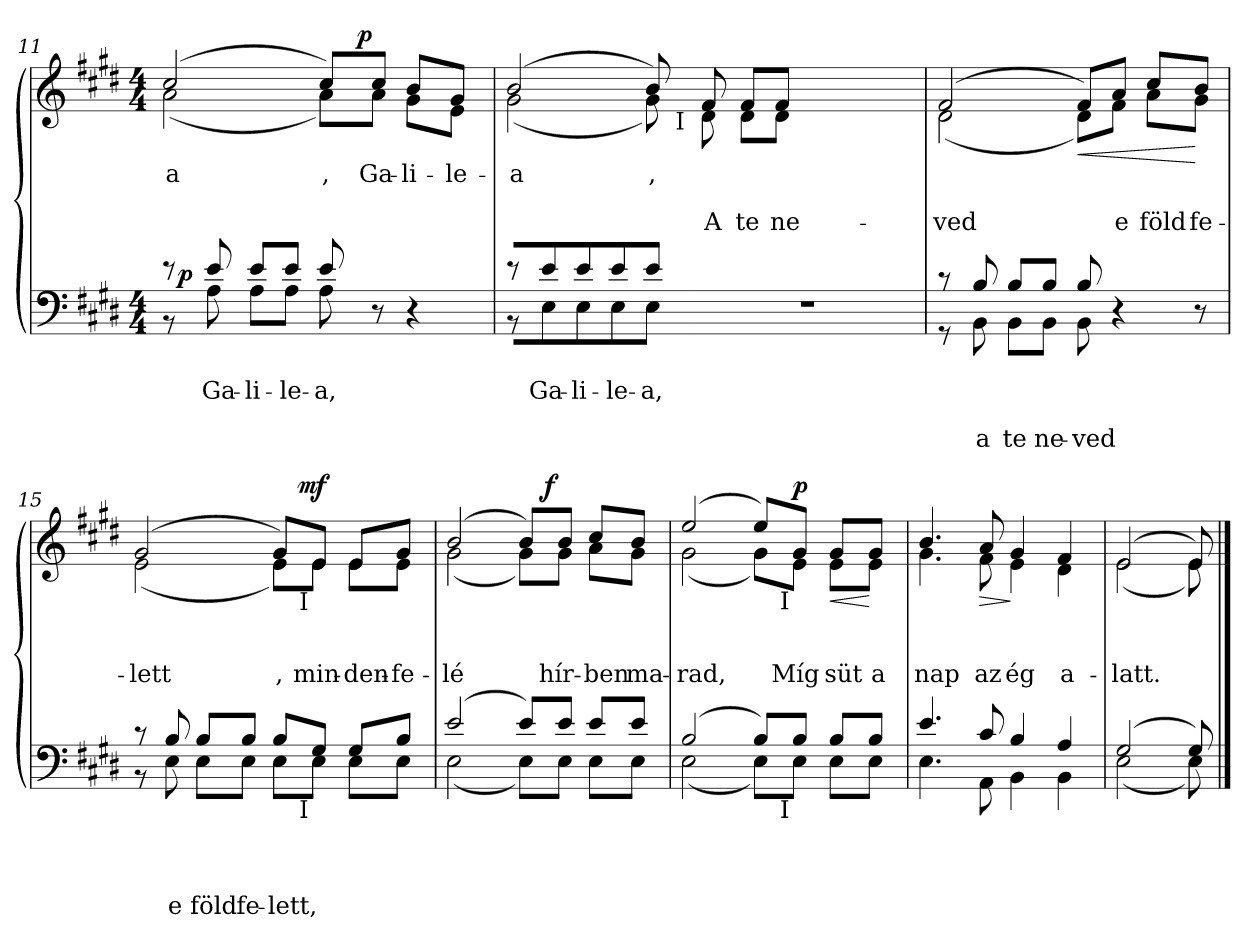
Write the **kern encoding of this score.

**kern	**text	**text	**text	**text	**dynam	**kern	**text	**text	**text	**dynam
*part2	*part2	*part2	*part2	*part2	*part2	*part1	*part1	*part1	*part1	*part1
*staff2	*staff2	*staff2	*staff2	*staff2	*staff2	*staff1	*staff1	*staff1	*staff1	*staff1
*clefF4	*	*	*	*	*	*clefG2	*	*	*	*
*k[f#c#g#d#]	*	*	*	*	*	*k[f#c#g#d#]	*	*	*	*
*c#:	*	*	*	*	*	*c#:	*	*	*	*
*M4/4	*	*	*	*	*	*M4/4	*	*	*	*
=11	=11	=11	=11	=11	=11	=11	=11	=11	=11	=11
*^	*	*	*	*	*	*^	*	*	*	*
!	!	!	!	!	!	!	!	!	!LO:LY:b	!	!	!
*	*^	*	*	*	*	*	*	*^	*	*	*	*
8r	8r	32ryy	.	.	.	.	.	(2cc#/	(<2a\	2ryy	a	.	.	.
!	!	!	!	!	!	!	!LO:DY:a	!	!	!	!	!	!	!
.	.	2ryy	.	.	.	.	p	.	.	.	.	.	.	.
!	!	!	!	!LO:LY:a	!	!	!	!	!	!	!	!	!	!
8e/	8A\	.	.	Ga-	.	.	.	.	.	.	.	.	.	.
!	!	!	!	!LO:LY:a	!	!	!	!	!	!	!	!	!	!
8e/L	8A\L	.	.	-li-	.	.	.	.	.	.	.	.	.	.
!	!	!	!	!LO:LY:a	!	!	!	!	!	!	!	!	!	!
8e/J	8A\J	.	.	-le-	.	.	.	.	.	.	.	.	.	.
!	!	!	!	!LO:LY:a	!	!	!	!	!	!	!	!	!	!
!	!	!	!	!	!	!	!	!	!	!	!LO:LY:b	!	!	!
8e/	8A\	.	.	-a,	.	.	.	8cc#/L)	8a\L)	16.ryy	-,	.	.	.
.	.	4...ryy	.	.	.	.	.	.	.	.	.	.	.	.
!	!	!	!	!	!	!	!	!	!	!	!	!	!	!LO:DY:a
.	.	.	.	.	.	.	.	.	.	4ryy	.	.	.	p
!	!	!	!	!	!	!	!	!	!	!	!LO:LY:b	!	!	!
4.ryy	8r	.	.	.	.	.	.	8cc#/J	8a\J	.	Ga-	.	.	.
!	!	!	!	!	!	!	!	!	!	!	!LO:LY:b	!	!	!
.	4r	.	.	.	.	.	.	8b/L	8g#\L	.	-li-	.	.	.
.	.	.	.	.	.	.	.	.	.	8ryy	.	.	.	.
!	!	!	!	!	!	!	!	!	!	!	!LO:LY:b	!	!	!
.	.	.	.	.	.	.	.	8g#/J	8e\J	.	-le-	.	.	.
.	.	.	.	.	.	.	.	.	.	32ryy	.	.	.	.
*	*v	*v	*	*	*	*	*	*	*	*	*	*	*	*
=12	=12	=12	=12	=12	=12	=12	=12	=12	=12	=12	=12	=12	=12
*	*^	*	*	*	*	*	*	*	*	*	*	*	*
!	!	!	!	!	!	!	!	!	!	!	!LO:LY:b	!	!	!
*	*v	*v	*	*	*	*	*	*	*	*	*	*	*	*
8r	8r	.	.	.	.	.	(>2b/	(<2g#\	2ryy	a	.	.	.
!	!	!	!LO:LY:a	!	!	!	!	!	!	!	!	!	!
8e/	8E\	.	Ga-	.	.	.	.	.	.	.	.	.	.
!	!	!	!LO:LY:a	!	!	!	!	!	!	!	!	!	!
8e/L	8E\L	.	-li-	.	.	.	.	.	.	.	.	.	.
!	!	!	!LO:LY:a	!	!	!	!	!	!	!	!	!	!
8e/J	8E\J	.	-le-	.	.	.	.	.	.	.	.	.	.
!	!	!	!LO:LY:a	!	!	!	!	!	!	!	!	!	!
!	!	!	!	!	!	!	!	!	!	!LO:LY:b	!	!	!
8e/J	8E\J	.	-a,	.	.	.	8b/)	8g#\)	16.ryy	-,	.	.	.
!	!	!	!	!	!	!	!	!	!LO:TX:b:t=I	!	!	!	!
.	.	.	.	.	.	.	.	.	32ryy	.	.	.	.
*v	*v	*	*	*	*	*	*	*	*	*	*	*	*
*	*	*	*	*	*	*v	*v	*v	*	*	*	*
!!LO:LB:g=z
=13-	=13-	=13-	=13-	=13-	=13-	=13-	=13-	=13-	=13-	=13-
*^	*	*	*	*	*	*^	*	*	*	*
*	*	*	*	*	*	*	*	*^	*	*	*	*
!	!	!	!	!	!	!	!	!	!	!	!	!LO:LY:b	!
*v	*v	*	*	*	*	*	*	*	*	*	*	*	*
*	*	*	*	*	*	*	*v	*v	*	*	*	*
1r	.	.	.	.	.	8f#/	8d#\	.	.	A	.
!	!	!	!	!	!	!	!	!	!	!LO:LY:b	!
.	.	.	.	.	.	8f#/L	8d#\L	.	.	te	.
!	!	!	!	!	!	!	!	!	!	!LO:LY:b	!
.	.	.	.	.	.	8f#/J	8d#\J	.	.	ne-	.
.	.	.	.	.	.	2ryy	2ryy	.	.	.	.
.	.	.	.	.	.	8ryy	8ryy	.	.	.	.
=14	=14	=14	=14	=14	=14	=14	=14	=14	=14	=14	=14
*^	*	*	*	*	*	*	*	*	*	*	*
!	!	!	!	!	!	!	!	!	!	!	!LO:LY:b	!
8r	8r	.	.	.	.	.	(2f#/	(<2d#\	.	.	-ved	.
!	!	!	!	!	!LO:LY:a	!	!	!	!	!	!	!
8B/	8BB\	.	.	.	a	.	.	.	.	.	.	.
!	!	!	!	!	!LO:LY:a	!	!	!	!	!	!	!
8B/L	8BB\L	.	.	.	te	.	.	.	.	.	.	.
!	!	!	!	!	!LO:LY:a	!	!	!	!	!	!	!
8B/J	8BB\J	.	.	.	ne-	.	.	.	.	.	.	.
!	!	!	!	!	!LO:LY:a	!	!	!	!	!	!	!LO:HP:b
8B/	8BB\	.	.	.	-ved	.	8f#/L)	8d#\L)	.	.	.	<
!	!	!	!	!	!	!	!	!	!	!	!LO:LY:b	!
4.ryy	4r	.	.	.	.	.	8a/J	8f#\J	.	.	e	.
!	!	!	!	!	!	!	!	!	!	!	!LO:LY:b	!
.	.	.	.	.	.	.	8cc#/L	8a\L	.	.	föld	.
!	!	!	!	!	!	!	!	!	!	!	!LO:LY:b	!
.	8r	.	.	.	.	.	8b/J	8g#\J	.	.	fe-	[
*	*	*	*	*	*	*	*v	*v	*	*	*	*
=15	=15	=15	=15	=15	=15	=15	=15	=15	=15	=15	=15
*	*	*	*	*	*	*	*^	*	*	*	*
!	!	!	!	!	!	!	!	!	!	!	!LO:LY:b	!
*	*^	*	*	*	*	*	*	*^	*	*	*	*
8r	8r	2ryy	.	.	.	.	.	(2g#/	(<2e\	2ryy	.	.	-lett	.
!	!	!	!	!	!	!LO:LY:a	!	!	!	!	!	!	!	!
8B/	8E\	.	.	.	.	e	.	.	.	.	.	.	.	.
!	!	!	!	!	!	!LO:LY:a	!	!	!	!	!	!	!	!
8B/L	8E\L	.	.	.	.	föld	.	.	.	.	.	.	.	.
!	!	!	!	!	!	!LO:LY:a	!	!	!	!	!	!	!	!
8B/J	8E\J	.	.	.	.	fe-	.	.	.	.	.	.	.	.
!	!	!	!	!	!	!LO:LY:a	!	!	!	!	!	!	!	!
!	!	!	!	!	!	!	!	!	!	!	!	!	!LO:LY:b	!
8B/L	8E\L	16.ryy	.	.	.	-lett,	.	8g#/L)	8e\L)	16.ryy	.	.	,	.
!	!	!	!	!	!	!	!	!	!	!LO:TX:b:t=I	!	!	!	!
!	!	!LO:TX:b:t=I	!	!	!	!	!	!	!	!	!	!	!	!
!	!	!	!	!	!	!	!	!	!	!	!	!	!	!LO:DY:a
.	.	4ryy	.	.	.	.	.	.	.	4ryy	.	.	.	mf
!	!	!	!	!	!	!	!	!	!	!	!	!	!LO:LY:b	!
8G#/J	8E\J	.	.	.	.	.	.	8e/J	8e\J	.	.	.	min-	.
!	!	!	!	!	!	!	!	!	!	!	!	!	!LO:LY:b	!
8G#/L	8E\L	.	.	.	.	.	.	8e/L	8e\L	.	.	.	-den-	.
.	.	8ryy	.	.	.	.	.	.	.	8ryy	.	.	.	.
!	!	!	!	!	!	!	!	!	!	!	!	!	!LO:LY:b	!
8B/J	8E\J	.	.	.	.	.	.	8g#/J	8e\J	.	.	.	-fe-	.
.	.	32ryy	.	.	.	.	.	.	.	32ryy	.	.	.	.
*	*v	*v	*	*	*	*	*	*	*	*	*	*	*	*
!!LO:PB:g=z	!!	!!
=16	=16	=16	=16	=16	=16	=16	=16	=16	=16	=16	=16	=16	=16
*	*^	*	*	*	*	*	*	*	*	*	*	*	*
!	!	!	!	!	!	!	!	!	!	!	!	!	!LO:LY:b	!
*	*v	*v	*	*	*	*	*	*	*	*	*	*	*	*
(>2e/	(<2E\	.	.	.	.	.	(>2b/	(<2g#\	2ryy	.	.	-lé	.
8e/L)	8E\L)	.	.	.	.	.	8b/L)	8g#\L)	16.ryy	.	.	.	.
!	!	!	!	!	!	!	!	!	!	!	!	!	!LO:DY:a
.	.	.	.	.	.	.	.	.	4ryy	.	.	.	f
!	!	!	!	!	!	!	!	!	!	!	!	!LO:LY:b	!
8e/J	8E\J	.	.	.	.	.	8b/J	8g#\J	.	.	.	hír-	.
!	!	!	!	!	!	!	!	!	!	!	!	!LO:LY:b	!
8e/L	8E\L	.	.	.	.	.	8cc#/L	8a\L	.	.	.	-ben	.
.	.	.	.	.	.	.	.	.	8ryy	.	.	.	.
!	!	!	!	!	!	!	!	!	!	!	!	!LO:LY:b	!
8e/J	8E\J	.	.	.	.	.	8b/J	8g#\J	.	.	.	ma-	.
.	.	.	.	.	.	.	.	.	32ryy	.	.	.	.
=17	=17	=17	=17	=17	=17	=17	=17	=17	=17	=17	=17	=17	=17
!	!	!	!	!	!	!	!	!	!	!	!	!LO:LY:b	!
*	*^	*	*	*	*	*	*	*	*	*	*	*	*
(>2B/	(<2E\	2ryy	.	.	.	.	.	(>2ee/	(<2g#\	2ryy	.	.	-rad,	.
8B/L)	8E\L)	16.ryy	.	.	.	.	.	8ee/L)	8g#\L)	16.ryy	.	.	.	.
!	!	!	!	!	!	!	!	!	!	!LO:TX:b:t=I	!	!	!	!
!	!	!LO:TX:b:t=I	!	!	!	!	!	!	!	!	!	!	!	!
.	.	4ryy	.	.	.	.	.	.	.	4ryy	.	.	.	.
!	!	!	!	!	!	!	!	!	!	!	!	!	!LO:LY:b	!LO:DY:a
8B/J	8E\J	.	.	.	.	.	.	8g#/J	8e\J	.	.	.	Míg	p
!	!	!	!	!	!	!	!	!	!	!	!	!	!LO:LY:b	!LO:HP:b
8B/L	8E\L	.	.	.	.	.	.	8g#/L	8e\L	.	.	.	süt	<
.	.	8ryy	.	.	.	.	.	.	.	8ryy	.	.	.	.
!	!	!	!	!	!	!	!	!	!	!	!	!	!LO:LY:b	!
8B/J	8E\J	.	.	.	.	.	.	8g#/J	8e\J	.	.	.	a	[
.	.	32ryy	.	.	.	.	.	.	.	32ryy	.	.	.	.
*	*v	*v	*	*	*	*	*	*	*	*	*	*	*	*
*	*	*	*	*	*	*	*v	*v	*v	*	*	*	*
=18	=18	=18	=18	=18	=18	=18	=18	=18	=18	=18	=18
*	*^	*	*	*	*	*	*^	*	*	*	*
*	*	*	*	*	*	*	*	*	*^	*	*	*	*
!	!	!	!	!	!	!	!	!	!	!	!	!	!LO:LY:b	!
*	*v	*v	*	*	*	*	*	*	*	*	*	*	*	*
*	*	*	*	*	*	*	*	*v	*v	*	*	*	*
4.e/	4.E\	.	.	.	.	.	4.b/	4.g#\	.	.	nap	.
!	!	!	!	!	!	!	!	!	!	!	!LO:LY:b	!LO:HP:b
8c#/	8AA\	.	.	.	.	.	8a/	8f#\	.	.	az	>
!	!	!	!	!	!	!	!	!	!	!	!LO:LY:b	!
4B/	4BB\	.	.	.	.	.	4g#/	4e\	.	.	ég	]
!	!	!	!	!	!	!	!	!	!	!	!LO:LY:b	!
4A/	4BB\	.	.	.	.	.	4f#/	4d#\	.	.	a-	.
=19	=19	=19	=19	=19	=19	=19	=19	=19	=19	=19	=19	=19
!	!	!	!	!	!	!	!	!	!	!	!LO:LY:b	!
(>2G#/	(<2E\	.	.	.	.	.	(>2e/	(<2e\	.	.	-latt.	.
8G#/)	8E\)	.	.	.	.	.	8e/)	8e\)	.	.	.	.
*v	*v	*	*	*	*	*	*	*	*	*	*	*
*	*	*	*	*	*	*v	*v	*	*	*	*
==	==	==	==	==	==	==	==	==	==	==
*-	*-	*-	*-	*-	*-	*-	*-	*-	*-	*-
